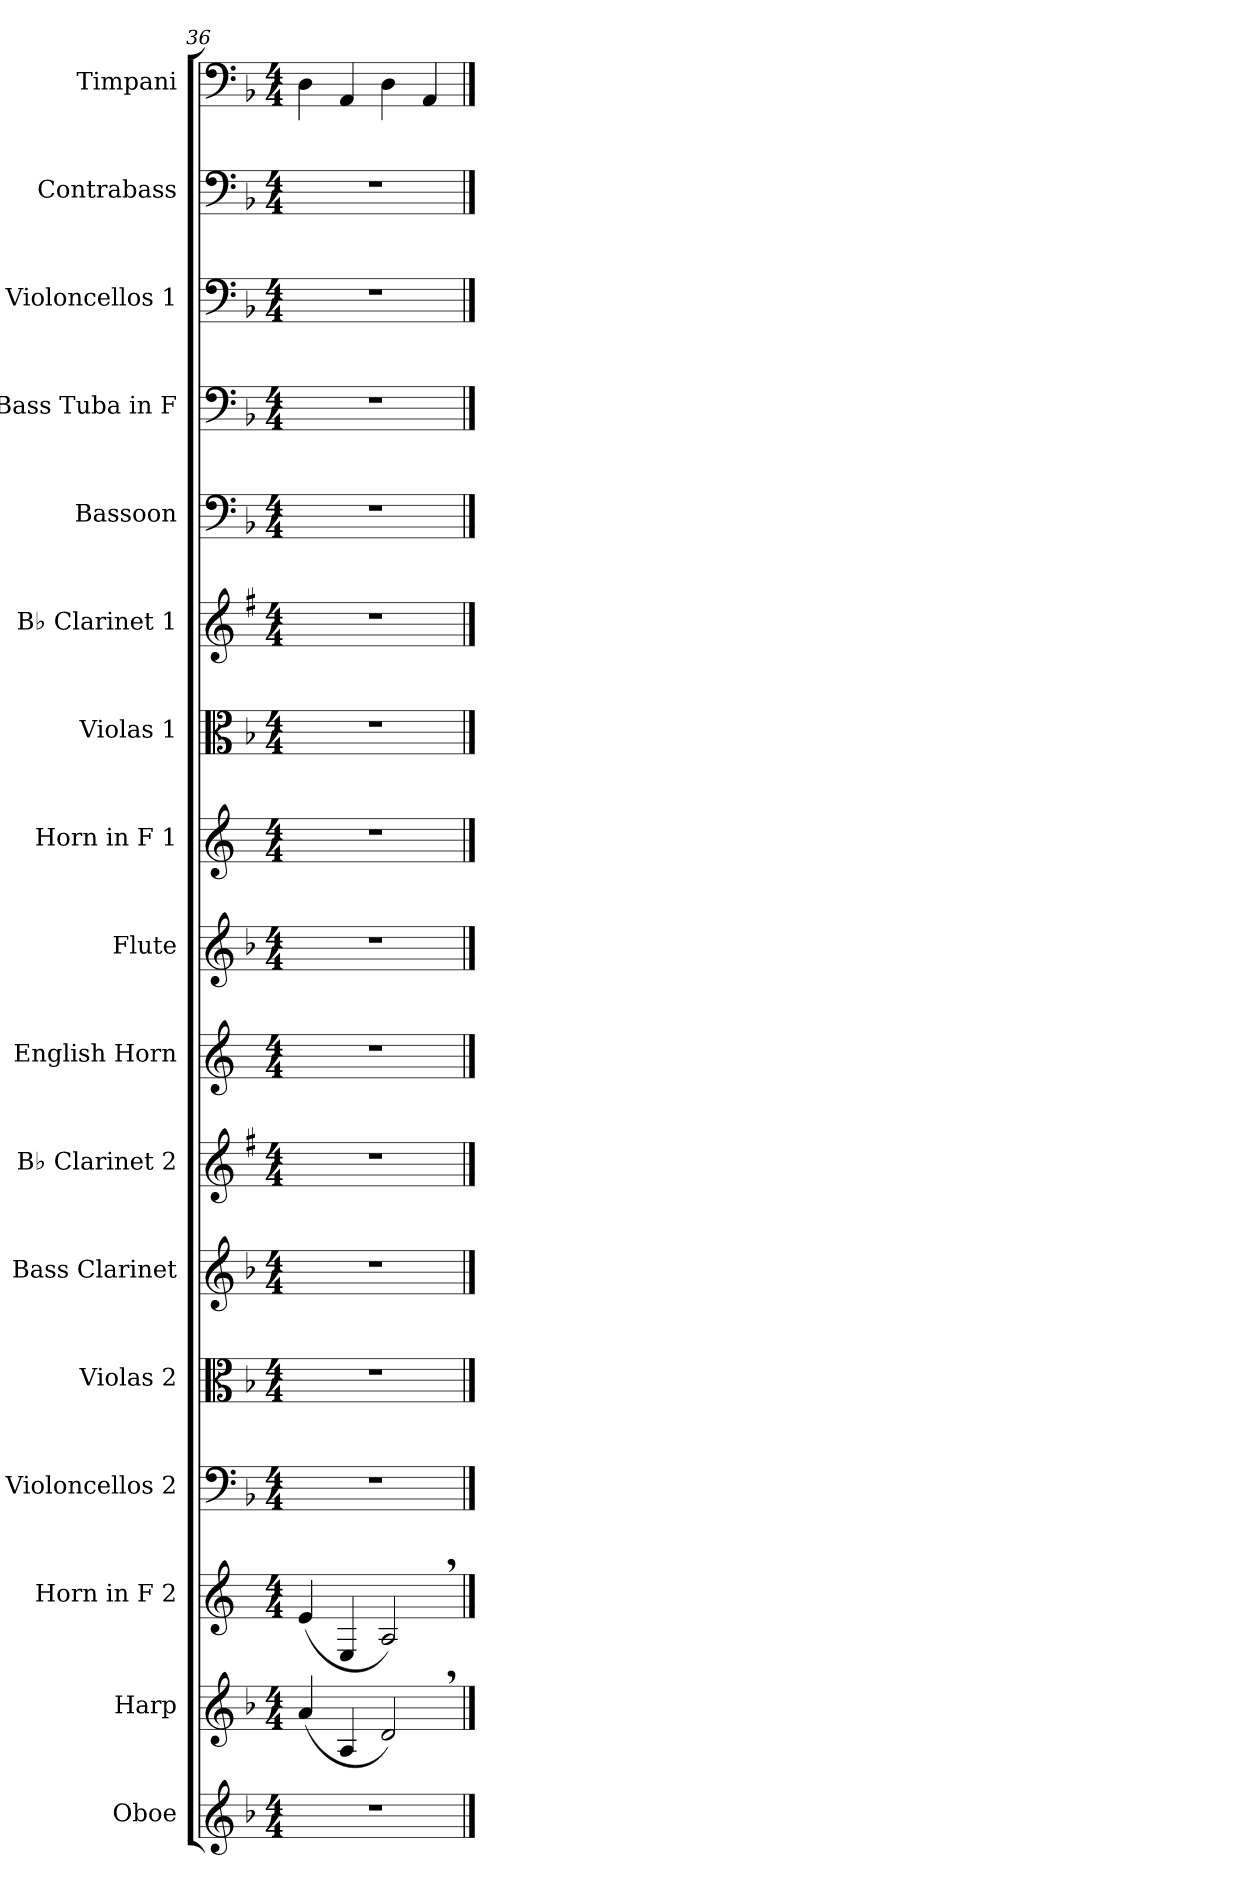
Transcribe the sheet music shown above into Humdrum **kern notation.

**kern	**kern	**kern	**kern	**kern	**kern	**kern	**kern	**kern	**kern	**kern	**kern	**kern	**kern	**kern	**kern	**kern
*part17	*part16	*part15	*part14	*part13	*part12	*part11	*part10	*part9	*part8	*part7	*part6	*part5	*part4	*part3	*part2	*part1
*staff17	*staff16	*staff15	*staff14	*staff13	*staff12	*staff11	*staff10	*staff9	*staff8	*staff7	*staff6	*staff5	*staff4	*staff3	*staff2	*staff1
*I"Oboe	*I"Harp	*I"Horn in F 2	*I"Violoncellos 2	*I"Violas 2	*I"Bass Clarinet	*I"B♭ Clarinet 2	*I"English Horn	*I"Flute	*I"Horn in F 1	*I"Violas 1	*I"B♭ Clarinet 1	*I"Bassoon	*I"Bass Tuba in F	*I"Violoncellos 1	*I"Contrabass	*I"Timpani
*I'Ob.	*I'Hrp.	*	*I'Vcs. 2	*I'Vlas. 2	*I'B. Cl.	*I'B♭ Cl. 2	*I'E. Hn.	*I'Fl.	*	*I'Vlas. 1	*I'B♭ Cl. 1	*I'Bsn.	*I'Ba. Tb. F	*I'Vcs. 1	*I'Cb.	*I'Timp.
!!LO:PB:g=z
*clefG2	*clefG2	*clefG2	*clefF4	*clefC3	*clefG2	*clefG2	*clefG2	*clefG2	*clefG2	*clefC3	*clefG2	*clefF4	*clefF4	*clefF4	*clefF4	*clefF4
*	*	*ITrd4c7	*	*	*ITrd8c14	*ITrd1c2	*ITrd4c7	*	*ITrd4c7	*	*ITrd1c2	*	*	*	*ITrd7c12	*
*k[b-]	*k[b-]	*k[b-]	*k[b-]	*k[b-]	*k[b-]	*k[b-]	*k[b-]	*k[b-]	*k[b-]	*k[b-]	*k[b-]	*k[b-]	*k[b-]	*k[b-]	*k[b-]	*k[b-]
*M4/4	*M4/4	*M4/4	*M4/4	*M4/4	*M4/4	*M4/4	*M4/4	*M4/4	*M4/4	*M4/4	*M4/4	*M4/4	*M4/4	*M4/4	*M4/4	*M4/4
=36	=36	=36	=36	=36	=36	=36	=36	=36	=36	=36	=36	=36	=36	=36	=36	=36
1r	(<4a/	(<4A/	1r	1r	1r	1r	1r	1r	1r	1r	1r	1r	1r	1r	1r	4D\
.	4A/	4AA/	.	.	.	.	.	.	.	.	.	.	.	.	.	4AA/
.	2d,/)	2D,/)	.	.	.	.	.	.	.	.	.	.	.	.	.	4D\
.	.	.	.	.	.	.	.	.	.	.	.	.	.	.	.	4AA/
==	==	==	==	==	==	==	==	==	==	==	==	==	==	==	==	==
*-	*-	*-	*-	*-	*-	*-	*-	*-	*-	*-	*-	*-	*-	*-	*-	*-
